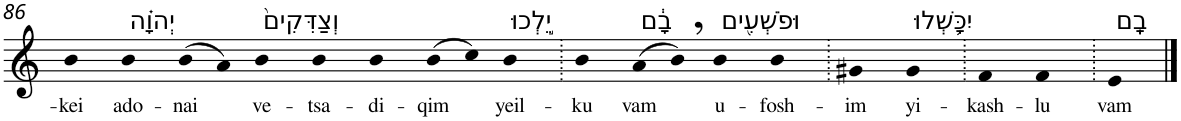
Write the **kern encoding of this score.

**kern	**text
*part1	*part1
*staff1	*staff1
*I"Piano	*
*I'Pno	*
!!LO:PB:g=z
*clefG2	*
*k[]	*
=86	=86
!	!LO:LY:b
4b	-kei
!LO:TX:a:t=יְהוָ֗ה	!
!	!LO:LY:b
4b	ado-
!	!LO:LY:b
(>8b	-nai
8a)	.
!LO:TX:a:t=וְצַדִּקִים֙	!
!	!LO:LY:b
4b	ve-
!	!LO:LY:b
4b	-tsa-
!	!LO:LY:b
4b	-di-
!	!LO:LY:b
(>8b	-qim
8cc)	.
!LO:TX:a:t=יֵ֣לְכוּ	!
!	!LO:LY:b
4b	yeil-
=87.	=87.
!	!LO:LY:b
4b	-ku
!LO:TX:a:t=בָ֔ם	!
!	!LO:LY:b
(>8a	vam
8b,)	.
!LO:TX:a:t=וּפֹשְׁעִ֖ים	!
!	!LO:LY:b
4b	u-
!	!LO:LY:b
4b	-fosh-
=88.	=88.
!	!LO:LY:b
4g#X	-im
!LO:TX:a:t=יִכָּ֥שְׁלוּ	!
!	!LO:LY:b
4g#	yi-
=89.	=89.
!	!LO:LY:b
4f	-kash-
!	!LO:LY:b
4f	-lu
=90.	=90.
!LO:TX:a:t=בָֽם	!
!	!LO:LY:b
4e	vam
==	==
*-	*-
